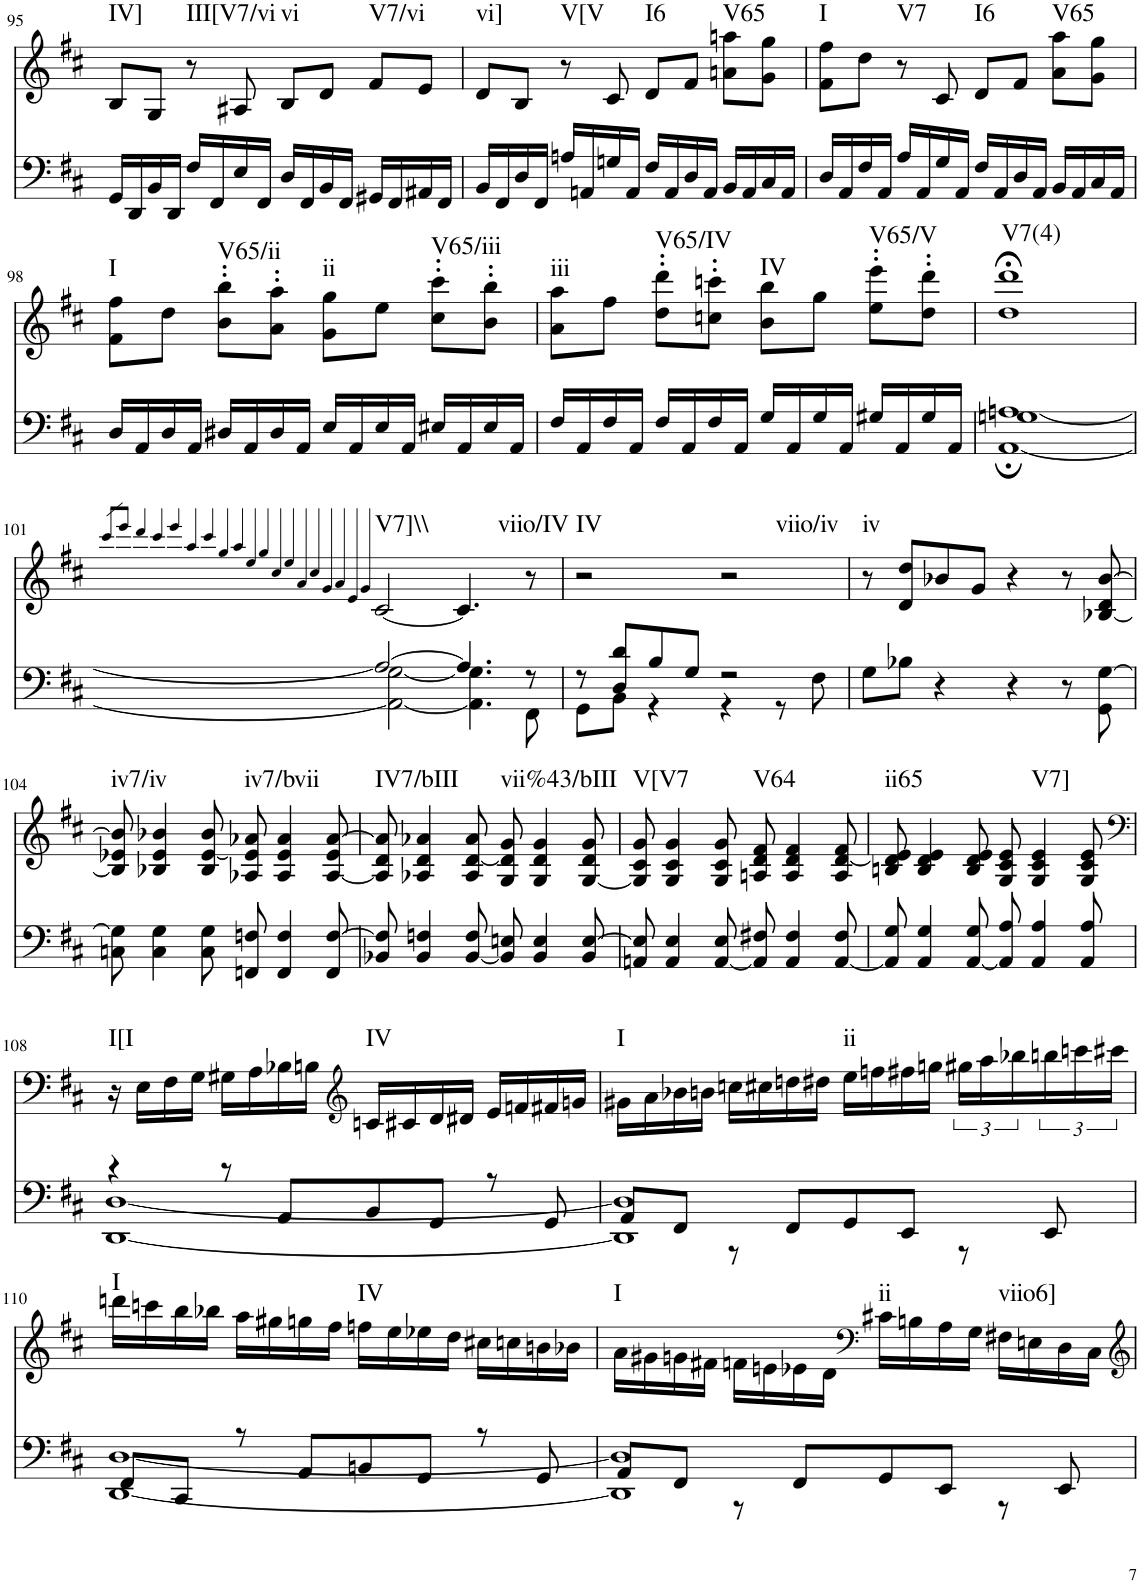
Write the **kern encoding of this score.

**kern	**kern	**harte
*part2	*part1	*part1
*staff2	*staff1	*
*I"Piano	*I"Piano	*
*I'Pno	*I'Pno	*
!!LO:PB:g=z
*clefF4	*clefG2	*
*k[f#c#]	*k[f#c#]	*
*M4/4	*M4/4	*
=95	=95	=95
!	!	!LO:H:kt=IV]
16GG/LL	8B/L	N
16DD/	.	.
16BB/	8G/J	.
16DD/JJ	.	.
!	!	!LO:H:kt=III[V7/vi
16F#/LL	8r	N
16FF#/	.	.
16E/	8A#X/	.
16FF#/JJ	.	.
!	!	!LO:H:kt=vi
16D/LL	8B/L	N
16FF#/	.	.
16BB/	8d/J	.
16FF#/JJ	.	.
!	!	!LO:H:kt=V7/vi
16GG#X/LL	8f#/L	N
16FF#/	.	.
16AA#X/	8e/J	.
16FF#/JJ	.	.
=96	=96	=96
!	!	!LO:H:kt=vi]
16BB/LL	8d/L	N
16FF#/	.	.
16D/	8B/J	.
16FF#/JJ	.	.
!	!	!LO:H:kt=V[V
16An/LL	8r	N
16AAn/	.	.
16Gn/	8c#/	.
16AA/JJ	.	.
!	!	!LO:H:kt=I6
16F#/LL	8d/L	N
16AA/	.	.
16D/	8f#/J	.
16AA/JJ	.	.
!	!	!LO:H:kt=V65
16BB/LL	8an\ 8aan\L	N
16AA/	.	.
16C#/	8g\ 8gg\J	.
16AA/JJ	.	.
=97	=97	=97
!	!	!LO:H:kt=I
16D/LL	8f#\ 8ff#\L	N
16AA/	.	.
16F#/	8dd\J	.
16AA/JJ	.	.
!	!	!LO:H:kt=V7
16A/LL	8r	N
16AA/	.	.
16G/	8c#/	.
16AA/JJ	.	.
!	!	!LO:H:kt=I6
16F#/LL	8d/L	N
16AA/	.	.
16D/	8f#/J	.
16AA/JJ	.	.
!	!	!LO:H:kt=V65
16BB/LL	8a\ 8aa\L	N
16AA/	.	.
16C#/	8g\ 8gg\J	.
16AA/JJ	.	.
!!LO:LB:g=z
=98	=98	=98
!	!	!LO:H:kt=I
16D/LL	8f#\ 8ff#\L	N
16AA/	.	.
16D/	8dd\J	.
16AA/JJ	.	.
!	!	!LO:H:kt=V65/ii
16D#X/LL	8b\' 8bb\'L	N
16AA/	.	.
16D#/	8a\' 8aa\'J	.
16AA/JJ	.	.
!	!	!LO:H:kt=ii
16E/LL	8g\ 8gg\L	N
16AA/	.	.
16E/	8ee\J	.
16AA/JJ	.	.
!	!	!LO:H:kt=V65/iii
16E#X/LL	8cc#\' 8ccc#\'L	N
16AA/	.	.
16E#/	8b\' 8bb\'J	.
16AA/JJ	.	.
=99	=99	=99
!	!	!LO:H:kt=iii
16F#/LL	8a\ 8aa\L	N
16AA/	.	.
16F#/	8ff#\J	.
16AA/JJ	.	.
!	!	!LO:H:kt=V65/IV
16F#/LL	8dd\' 8ddd\'L	N
16AA/	.	.
16F#/	8ccn\' 8cccn\'J	.
16AA/JJ	.	.
!	!	!LO:H:kt=IV
16G/LL	8b\ 8bb\L	N
16AA/	.	.
16G/	8gg\J	.
16AA/JJ	.	.
!	!	!LO:H:kt=V65/V
16G#X/LL	8ee\' 8eee\'L	N
16AA/	.	.
16G#/	8dd\' 8ddd\'J	.
16AA/JJ	.	.
=100	=100	=100
*^	*	*
!	!	!	!LO:H:kt=V7(4)
1Gn	[1AA; [1An;	1dd;< 1ddd;<	N
!!LO:LB:g=z
=101	=101	=101	=101
.	.	8qccc#/L	.
.	.	8qeee/J	.
.	.	8qddd/	.
.	.	8qccc#/	.
.	.	8qeee/	.
.	.	8qaa/	.
.	.	8qccc#/	.
.	.	8qgg/	.
.	.	8qaa/	.
.	.	8qee/	.
.	.	8qgg/	.
.	.	8qcc#/	.
.	.	8qee/	.
.	.	8qa/	.
.	.	8qcc#/	.
.	.	8qg/	.
.	.	8qa/	.
.	.	8qe/	.
.	.	8qg/	.
!	!	!	!LO:H:kt=V7]\\
2A/_	2AA\_ [2G\	[2c#/	N
4.A/]	4.AA\] 4.G\]	4.c#/]	.
!	!	!	!LO:H:kt=viio/IV
8r	8FF#\	8r	N
=102	=102	=102	=102
!	!	!	!LO:H:kt=IV
8r	8GG\L	2r	N
8D/ 8d/L	8BB\J	.	.
8B/	4r	.	.
8G/J	.	.	.
!	!	!	!LO:H:kt=viio/iv
2r	4r	2r	N
.	8r	.	.
.	8F#\	.	.
=103	=103	=103	=103
!	!	!	!LO:H:kt=iv
*v	*v	*	*
8G\L	8r	N
8B-X\J	8d/ 8dd/L	.
4r	8b-X/	.
.	8g/J	.
4r	4r	.
8r	8r	.
8GG\ [8G\	[8B-X/ 8d/ [8b-/	.
!!LO:LB:g=z
=104	=104	=104
!	!	!LO:H:kt=iv7/iv
8Cn\ 8G\]	8B-/] 8e-X/ 8b-/]	N
4C\ 4G\	4B-X/ 4e-/ 4b-X/	.
8C\ 8G\	8B-/ [8e-/ 8b-/	.
!	!	!LO:H:kt=iv7/bvii
8FFn/ 8Fn/	8A-X/ 8e-/] 8a-X/	N
4FF/ 4F/	4A-/ 4e-/ 4a-/	.
8FF/ [8F/	[8A-/ 8e-/ [8a-/	.
=105	=105	=105
!	!	!LO:H:kt=IV7/bIII
8BB-X/ 8F/]	8A-/] 8d/ 8a-/]	N
4BB-/ 4Fn/	4A-X/ 4d/ 4a-X/	.
[8BB-/ 8F/	8A-/ [8d/ 8a-/	.
!	!	!LO:H:kt=vii%43/bIII
8BB-/] 8En/	8G/ 8d/] 8g/	N
4BB-/ 4E/	4G/ 4d/ 4g/	.
8BB-/ [8E/	[8G/ 8d/ 8g/	.
=106	=106	=106
!	!	!LO:H:kt=V[V7
8AAn/ 8E/]	8G/] 8c#/ 8g/	N
4AA/ 4E/	4G/ 4c#/ 4g/	.
[8AA/ 8E/	8G/ 8c#/ 8g/	.
!	!	!LO:H:kt=V64
8AA/] 8F#X/	8An/ 8d/ 8f#/	N
4AA/ 4F#/	4A/ 4d/ 4f#/	.
[8AA/ 8F#/	8A/ [8d/ 8f#/	.
=107	=107	=107
!	!	!LO:H:kt=ii65
8AA/] 8G/	8Bn/ 8d/] 8e/	N
4AA/ 4G/	4B/ 4d/ 4e/	.
[8AA/ 8G/	8B/ 8d/ 8e/	.
8AA/] 8A/	8G/ 8c#/ 8e/	.
!	!	!LO:H:kt=V7]
4AA/ 4A/	4G/ 4c#/ 4e/	N
8AA/ 8A/	8G/ 8c#/ 8e/	.
!!LO:LB:g=z
=108	=108	=108
*	*clefF4	*
*^	*	*
!	!	!	!LO:H:kt=I[I
4r	[1DD [1D	16r	N
.	.	16E\LL	.
.	.	16F#\	.
.	.	16G\JJ	.
8r	.	16G#X\LL	.
.	.	16A\	.
8AA/L	.	16B-X\	.
.	.	16Bn\JJ	.
*	*	*clefG2	*
!	!	!	!LO:H:kt=IV
8BB/	.	16cn/LL	N
.	.	16c#X/	.
8GG/J	.	16d/	.
.	.	16d#X/JJ	.
8r	.	16e/LL	.
.	.	16fn/	.
8GG/	.	16f#X/	.
.	.	16gn/JJ	.
=109	=109	=109	=109
!	!	!	!LO:H:kt=I
1DD] 1D]	8AA/L	16g#X\LL	N
.	.	16a\	.
.	8FF#/J	16b-X\	.
.	.	16bn\JJ	.
.	8r	16ccn\LL	.
.	.	16cc#X\	.
.	8FF#/L	16ddn\	.
.	.	16dd#X\JJ	.
!	!	!	!LO:H:kt=ii
.	8GG/	16ee\LL	N
.	.	16ffn\	.
.	8EE/J	16ff#X\	.
.	.	16ggn\JJ	.
.	8r	24gg#X\LL	.
.	.	24aa\	.
.	.	24bb-X\	.
.	8EE/	24bbn\	.
.	.	24cccn\	.
.	.	24ccc#X\JJ	.
!!LO:LB:g=z
=110	=110	=110	=110
!	!	!	!LO:H:kt=I
8FF#/L	[1DD [1D	16dddn\LL	N
.	.	16cccn\	.
8CC#/J	.	16bb\	.
.	.	16bb-X\JJ	.
8r	.	16aa\LL	.
.	.	16gg#X\	.
8AA/L	.	16ggn\	.
.	.	16ff#\JJ	.
!	!	!	!LO:H:kt=IV
8BBn/	.	16ffn\LL	N
.	.	16ee\	.
8GG/J	.	16ee-X\	.
.	.	16dd\JJ	.
8r	.	16cc#X\LL	.
.	.	16ccn\	.
8GG/	.	16bn\	.
.	.	16b-X\JJ	.
=111	=111	=111	=111
!	!	!	!LO:H:kt=I
1DD] 1D]	8AA/L	16a\LL	N
.	.	16g#X\	.
.	8FF#/J	16gn\	.
.	.	16f#X\JJ	.
.	8r	16fn\LL	.
.	.	16en\	.
.	8FF#/L	16e-X\	.
.	.	16d\JJ	.
*	*	*clefF4	*
!	!	!	!LO:H:kt=ii
.	8GG/	16c#X\LL	N
.	.	16Bn\	.
.	8EE/J	16A\	.
.	.	16G\JJ	.
!	!	!	!LO:H:kt=viio6]
.	8r	16F#X\LL	N
.	.	16En\	.
.	8EE/	16D\	.
.	.	16C#\JJ	.
*v	*v	*	*
=	=	=
*-	*-	*-
